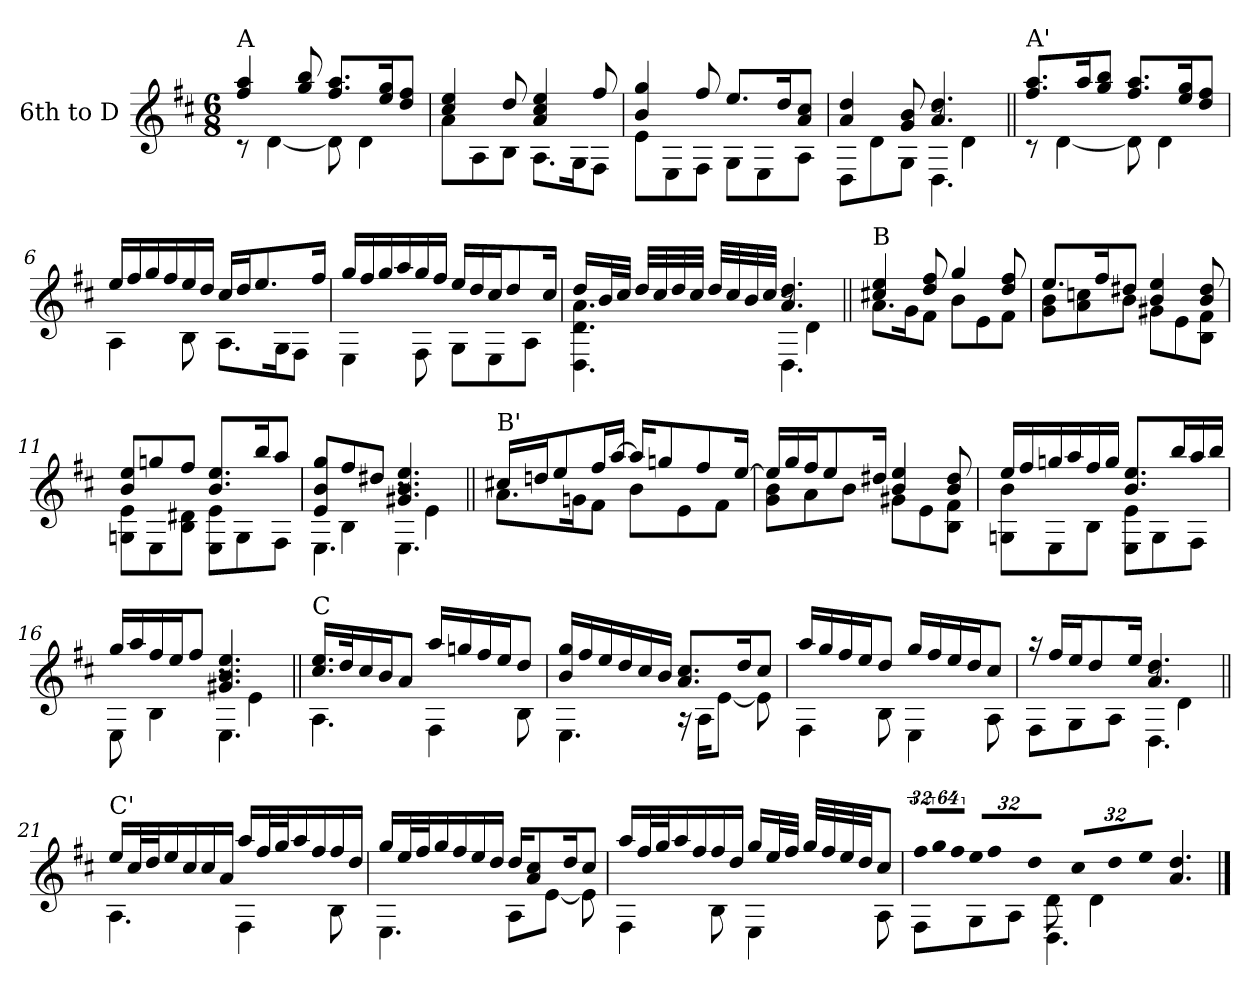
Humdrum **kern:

**kern
*part1
*staff1
*I"6th to D
!!LO:PB:g=z
*clefG2
*ITrd7c12
*k[f#c#]
*D:
*M6/8
*MM72
=1
*^
!LO:TX:a:t=A	!
4f#i/ 4ai	8r
.	[<4Di\
8gi/ 8bi	.
8.f#i/ 8.aiL	8Di\]
.	4Di\
16ei/ 16gik	.
8di/ 8f#iJ	.
=2	=2
4c#i/ 4ei	8Ai\L
.	8AAi\
8di/	8BBi\J
4Ai/ 4c#i 4ei	8.AAi\L
.	16GGi\k
8f#i/	8FF#i\J
=3	=3
4Bi/ 4gi	8Ei\L
.	8EEi\
8f#i/	8FF#i\J
8.ei/L	8GGi\L
.	8EEi\
16di/k	.
8Ai/ 8c#iJ	8AAi\J
=4	=4
*	*^
4Ai/ 4di	8DDi\L	4.ryy
.	8Di\	.
8Gi/ 8Bi	8GGi\J	.
4.Ai/ 4.di	8r	4.DDi\
.	4Di\	.
*	*v	*v
!!LO:LB:g=z
=5||	=5||
!LO:TX:a:t=A'	!
8.f#i/ 8.aiL	8r
.	[<4Di\
16ai/k	.
8gi/ 8biJ	.
8.f#i/ 8.aiL	8Di\]
.	4Di\
16ei/ 16gik	.
8di/ 8f#iJ	.
=6	=6
16ei/LL	4AAi\
16f#i/	.
16gi/	.
16f#i/	.
16ei/	8BBi\
16di/JJ	.
16c#i/LL	8.AAi\L
16di/J	.
8.ei/	.
.	16GGi\k
.	8FF#i\J
16f#i/Jk	.
=7	=7
16gi/LL	4EEi\
16f#i/	.
16gi/	.
16ai/	.
16gi/	8FF#i\
16f#i/JJ	.
16ei/LL	8GGi\L
16di/	.
16c#i/J	8EEi\
8di/	.
.	8AAi\J
16c#i/Jk	.
=8	=8
*	*^
16di/LL	4.DDi\ 4.Di 4.Ai	4.ryy
32Bi/L	.	.
32c#i/JJJ	.	.
32di/LLL	.	.
32c#i/	.	.
32di/	.	.
32c#i/JJJ	.	.
32di/LLL	.	.
32c#i/	.	.
32Bi/	.	.
32c#i/JJJ	.	.
4.Ai/ 4.di	8r	4.DDi\
.	4Di\	.
*	*v	*v
!!LO:LB:g=z
=9||	=9||
!LO:TX:a:t=B	!
4c#Xi/ 4ei	8.Ai\L
.	16Gi\k
8di/ 8f#i	8F#i\J
4gi/	8Bi\L
.	8Ei\
8di/ 8f#i	8F#i\J
=10	=10
8.ei/L	8Gi\ 8BiL
.	8Ai\ 8cni
16f#i/k	.
8d#Xi/J	8Bi\J
4Bi/ 4ei	8G#Xi\L
.	8Ei\
8Bi/ 8d#i	8BBi\ 8F#iJ
=11	=11
8Bi/ 8eiL	8GGni\ 8EiL
8gni/	8EEi\
8f#i/J	8BBi\ 8D#XiJ
8.Bi/ 8.eiL	8EEi\ 8EiL
.	8GGi\
16bi/k	.
8ai/J	8FF#i\J
=12	=12
*	*^
8Ei/ 8Bi 8giL	8ryy	4.EEi\
8f#i/	4BBi\	.
8d#Xi/J	.	.
4.G#Xi/ 4.Bi 4.ei	8r	4.EEi\
.	4Ei\	.
*	*v	*v
!!LO:LB:g=z
=13||	=13||
!LO:TX:a:t=B'	!
16c#Xi/LL	8.Ai\L
16dni/J	.
8ei/	.
.	16Gni\k
16f#i/L	8F#i\J
[>16ai/JJ	.
16ai/KL]	8Bi\L
8gni/	.
.	8Ei\
8f#i/	.
.	8F#i\J
[>16ei/Jk	.
=14	=14
16ei/LL]	8Gi\ 8BiL
16gi/	.
16f#i/J	8Ai\
8ei/	.
.	8Bi\J
16d#Xi/Jk	.
4Bi/ 4ei	8G#Xi\L
.	8Ei\
8Bi/ 8d#i	8BBi\ 8F#iJ
=15	=15
16ei/LL	8GGni\ 8BiL
16f#i/	.
16gni/	8EEi\
16ai/	.
16f#i/	8BBi\J
16gi/JJ	.
8.Bi/ 8.eiL	8EEi\ 8EiL
.	8GGi\
16bi/L	.
16ai/	8FF#i\J
16bi/JJ	.
=16	=16
*	*^
16gi/LL	8EEi\	4.ryy
16ai/	.	.
16f#i/	4BBi\	.
16ei/J	.	.
8f#i/J	.	.
4.G#Xi/ 4.Bi 4.ei	8r	4.EEi\
.	4Ei\	.
*	*v	*v
!!LO:LB:g=z
=17||	=17||
!LO:TX:a:t=C	!
16.c#i/ 16.eiLL	4.AAi\
32di/k	.
16c#i/	.
16Bi/J	.
8Ai/J	.
16ai/LL	4FF#i\
16gni/	.
16f#i/	.
16ei/J	.
8di/J	8BBi\
=18	=18
16Bi/ 16giLL	4.EEi\
16f#i/	.
16ei/	.
16di/	.
16c#i/	.
16Bi/JJ	.
8.Ai/ 8.c#iL	16r
.	16AAi\KL
.	[<8Ei\J
16di/k	.
8c#i/J	8Ei\]
=19	=19
16ai/LL	4FF#i\
16gi/	.
16f#i/	.
16ei/J	.
8di/J	8BBi\
16gi/LL	4EEi\
16f#i/	.
16ei/	.
16di/J	.
8c#i/J	8AAi\
=20	=20
*	*^
16r	8FF#i\L	4.ryy
16f#i/LL	.	.
16ei/J	8GGi\	.
8di/	.	.
.	8AAi\J	.
16ei/Jk	.	.
4.Ai/ 4.di	8r	4.DDi\
.	4Di\	.
*	*v	*v
!!LO:LB:g=z
=21||	=21||
!LO:TX:a:t=C'	!
16ei/LL	4.AAi\
32c#i/L	.
32di/J	.
16ei/	.
16c#i/	.
16c#i/	.
16Ai/JJ	.
16ai/LL	4FF#i\
32f#i/L	.
32gi/J	.
16ai/	.
16f#i/	.
16f#i/	8BBi\
16di/JJ	.
=22	=22
16gi/LL	4.EEi\
32ei/L	.
32f#i/J	.
16gi/	.
16f#i/	.
16ei/	.
16di/JJ	.
16di/KL	8AAi\L
8Ai/ 8c#i	.
.	[<8Ei\J
16di/k	.
8c#i/J	8Ei\]
=23	=23
16ai/LL	4FF#i\
32f#i/L	.
32gi/J	.
16ai/	.
16f#i/	.
16f#i/	8BBi\
16di/JJ	.
16gi/LL	4EEi\
32ei/L	.
32f#i/JJJ	.
32gi/LLL	.
32f#i/	.
32ei/	.
32di/JJ	.
8c#i/J	8AAi\
=24	=24
!LO:N:vis=16	!
*	*^
512%21f#i/LL	8FF#i\L	4.ryy
!LO:N:vis=16	!	!
1024%43gi/	.	.
!LO:N:vis=16	!	!
1024%43f#i/JJ	.	.
!LO:N:vis=16	!	!
512%21ei/LL	8GGi\	.
!LO:N:vis=16	!	!
1024%43f#i/	.	.
!LO:N:vis=16	!	!
1024%43di/JJ	.	.
!LO:N:vis=16	!	!
512%21c#i/LL	8AAi\J	.
!LO:N:vis=16	!	!
1024%43di/	.	.
!LO:N:vis=16	!	!
1024%43ei/JJ	.	.
4.Ai/ 4.di	8Di\	4.DDi\
.	4Di\	.
*v	*v	*v
==
*-
